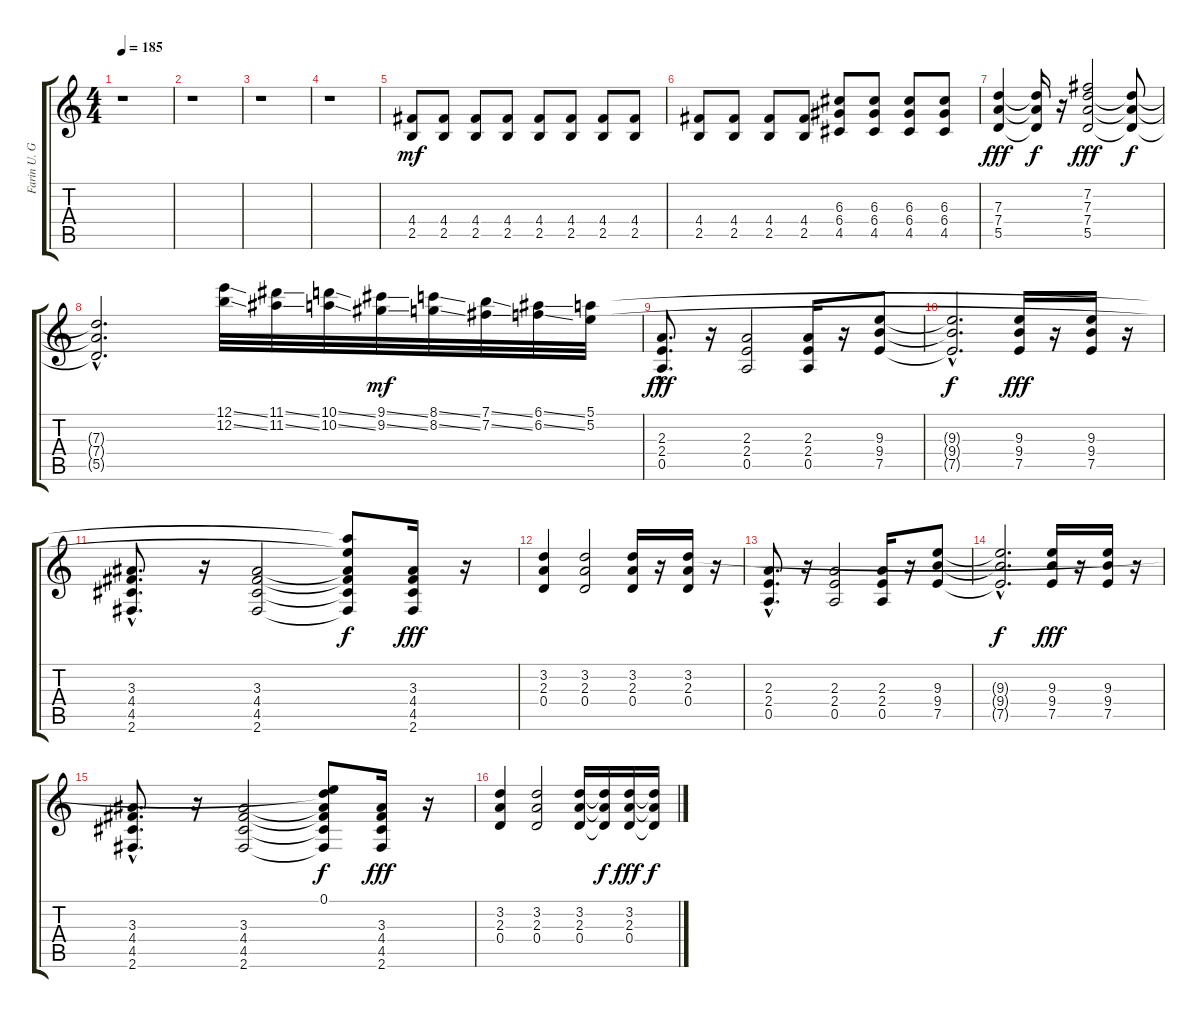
\track ("Farin U. Guitar" "Farin U. G") {instrument distortionguitar}
\staff {score tabs}
\tuning (E4 B3 G3 D3 A2 E2) {hide}
\ts (4 4)
\tempo 185
\clef g2
\ks c
r.1{dy ff} |
r.1 |
r.1 |
r.1 |
(4.4 2.5).8{dy mf} (4.4 2.5).8 (4.4 2.5).8 (4.4 2.5).8 (4.4 2.5).8 (4.4 2.5).8 (4.4 2.5).8 (4.4 2.5).8 |
(4.4 2.5).8 (4.4 2.5).8 (4.4 2.5).8 (4.4 2.5).8 (6.3 6.4 4.5).8 (6.3 6.4 4.5).8 (6.3 6.4 4.5).8 (6.3 6.4 4.5).8 |
(7.3 7.4 5.5).4{dy fff} (7.3{t} 7.4{t} 5.5{t}).16{dy f} r.16 (7.2 7.3 7.4 5.5).2{dy fff} (7.3{t} 7.4{t} 5.5{t}).8{dy f} |
(7.3{hac t} 7.4{hac t} 5.5{hac t}).2{d} (12.1{ss} 12.2{ss}).32 (11.1{ss} 11.2{ss}).32 (10.1{ss} 10.2{ss}).32 (9.1{ss} 9.2{ss}).32{dy mf} (8.1{ss} 8.2{ss}).32 (7.1{ss} 7.2{ss}).32 (6.1{ss} 6.2{ss}).32 (5.1 5.2).32 |
(2.3{hac} 2.4{hac} 0.5{hac}).8{d dy fff} r.16 (2.3 2.4 0.5).2 (2.3 2.4 0.5).16 r.16 (9.3 9.4 7.5).8 |
(9.3{hac t} 9.4{hac t} 7.5{hac t}).2{d dy f} (9.3 9.4 7.5).16{dy fff} r.16 (9.3 9.4 7.5).16 r.16 |
(3.3{hac} 4.4{hac} 4.5{hac} 2.6{hac}).8{d} r.16 (3.3 4.4 4.5 2.6).2 (5.1{t} 5.2{t} 3.3{t} 4.4{t} 4.5{t} 2.6{t}).8{dy f} (3.3 4.4 4.5 2.6).16{dy fff} r.16 |
(3.2 2.3 0.4).4 (3.2 2.3 0.4).2 (3.2 2.3 0.4).16 r.16 (3.2 2.3 0.4).16 r.16 |
(2.3{hac} 2.4{hac} 0.5{hac}).8{d} r.16 (2.3 2.4 0.5).2 (2.3 2.4 0.5).16 r.16 (9.3 9.4 7.5).8 |
(9.3{hac t} 9.4{hac t} 7.5{hac t}).2{d dy f} (9.3 9.4 7.5).16{dy fff} r.16 (9.3 9.4 7.5).16 r.16 |
(3.3{hac} 4.4{hac} 4.5{hac} 2.6{hac}).8{d} r.16 (3.3 4.4 4.5 2.6).2 (0.1 3.2{t} 3.3{t} 4.4{t} 4.5{t} 2.6{t}).8{dy f} (3.3 4.4 4.5 2.6).16{dy fff} r.16 |
(3.2 2.3 0.4).4 (3.2 2.3 0.4).2 (3.2 2.3 0.4).16 (3.2{t} 2.3{t} 0.4{t}).16{dy f} (3.2 2.3 0.4).16{dy fff} (3.2{t} 2.3{t} 0.4{t}).16{dy f}
